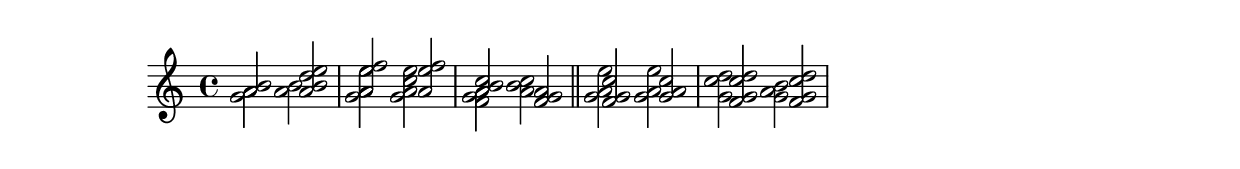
\version "2.15.34"

\header {
  texidoc = "Seconds do not confuse the collision algorithm.
The first pair of chords in each measure should merge, mesh,
or come relatively close, but the second in each measure needs
more space to make clear which notes belong to which voice."
}

\relative f << {
  <a' b>2 <a b d e> <a e' f> <a e' f> <a b c> <f g a>
  \bar "||" <f g c> <g a c> <f g c d> <f g c d>
} \\ {
  <g a> <a b> <g a e'> <g a c e> <f g a> <a b c>
  <g a e'> <g a e'> <g c d> <g a b>
} >>
